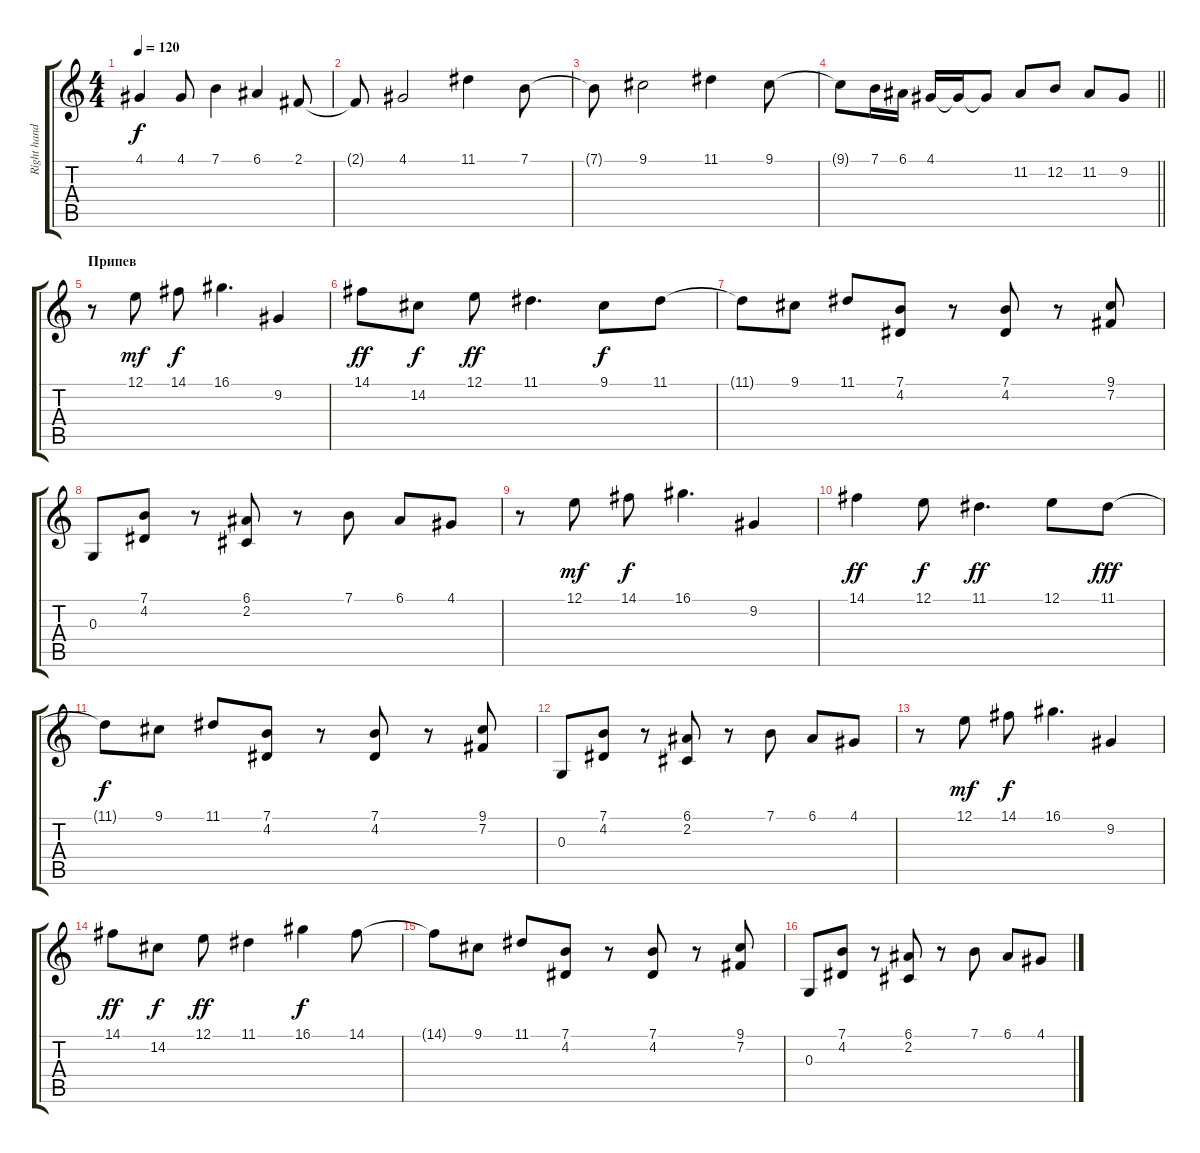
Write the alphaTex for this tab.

\track ("Right hand" "Right hand") {instrument acousticgrandpiano}
\staff {score tabs}
\tuning (E4 B3 G3 D3 A2 E2) {hide}
\ts (4 4)
\tempo 120
\clef g2
\ks c
4.1.4{dy f} 4.1.8 7.1.4 6.1.4 2.1.8 |
2.1{t}.8 4.1.2 11.1.4 7.1.8 |
7.1{t}.8 9.1.2 11.1.4 9.1.8 |
\barLineRight lightlight
9.1{t}.8 7.1.16 6.1.16 4.1.16 4.1{t}.16 4.1{t}.8 11.2.8 12.2.8 11.2.8 9.2.8 |
\section ("" "Припев")
r.8 12.1.8{dy mf} 14.1.8{dy f} 16.1.4{d} 9.2.4 |
14.1.8{dy ff} 14.2.8{dy f} 12.1.8{dy ff} 11.1.4{d} 9.1.8{dy f} 11.1.8 |
11.1{t}.8 9.1.8 11.1.8 (7.1 4.2).8 r.8 (7.1 4.2).8 r.8 (9.1 7.2).8 |
0.3.8 (7.1 4.2).8 r.8 (6.1 2.2).8 r.8 7.1.8 6.1.8 4.1.8 |
r.8 12.1.8{dy mf} 14.1.8{dy f} 16.1.4{d} 9.2.4 |
14.1.4{dy ff} 12.1.8{dy f} 11.1.4{d dy ff} 12.1.8 11.1.8{dy fff} |
11.1{t}.8{dy f} 9.1.8 11.1.8 (7.1 4.2).8 r.8 (7.1 4.2).8 r.8 (9.1 7.2).8 |
0.3.8 (7.1 4.2).8 r.8 (6.1 2.2).8 r.8 7.1.8 6.1.8 4.1.8 |
r.8 12.1.8{dy mf} 14.1.8{dy f} 16.1.4{d} 9.2.4 |
14.1.8{dy ff} 14.2.8{dy f} 12.1.8{dy ff} 11.1.4 16.1.4{dy f} 14.1.8 |
14.1{t}.8 9.1.8 11.1.8 (7.1 4.2).8 r.8 (7.1 4.2).8 r.8 (9.1 7.2).8 |
0.3.8 (7.1 4.2).8 r.8 (6.1 2.2).8 r.8 7.1.8 6.1.8 4.1.8
